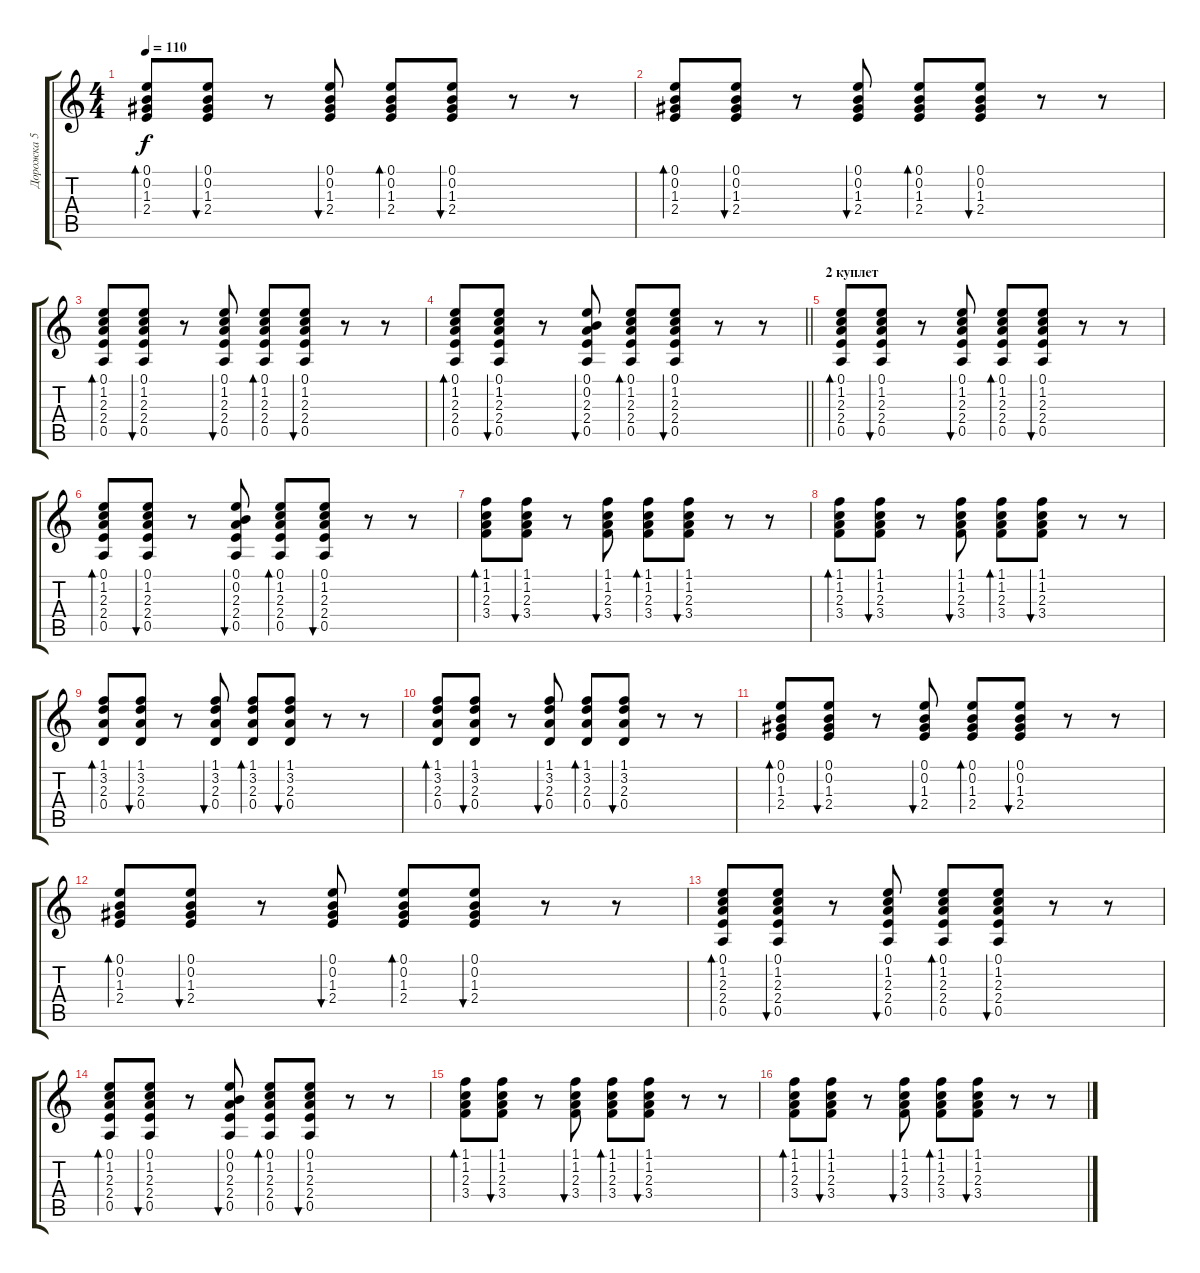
\track ("Дорожка 5" "Дорожка 5") {instrument acousticguitarsteel}
\staff {score tabs}
\tuning (E4 B3 G3 D3 A2 E2) {hide}
\ts (4 4)
\tempo 110
\clef g2
\ks c
(0.1 0.2 1.3 2.4).8{bd 60 dy f} (0.1 0.2 1.3 2.4).8{bu 60} r.8 (0.1 0.2 1.3 2.4).8{bu 60} (0.1 0.2 1.3 2.4).8{bd 60} (0.1 0.2 1.3 2.4).8{bu 60} r.8 r.8 |
(0.1 0.2 1.3 2.4).8{bd 60} (0.1 0.2 1.3 2.4).8{bu 60} r.8 (0.1 0.2 1.3 2.4).8{bu 60} (0.1 0.2 1.3 2.4).8{bd 60} (0.1 0.2 1.3 2.4).8{bu 60} r.8 r.8 |
(0.1 1.2 2.3 2.4 0.5).8{bd 60} (0.1 1.2 2.3 2.4 0.5).8{bu 60} r.8 (0.1 1.2 2.3 2.4 0.5).8{bu 60} (0.1 1.2 2.3 2.4 0.5).8{bd 60} (0.1 1.2 2.3 2.4 0.5).8{bu 60} r.8 r.8 |
\barLineRight lightlight
(0.1 1.2 2.3 2.4 0.5).8{bd 60} (0.1 1.2 2.3 2.4 0.5).8{bu 60} r.8 (0.1 0.2 2.3 2.4 0.5).8{bu 60} (0.1 1.2 2.3 2.4 0.5).8{bd 60} (0.1 1.2 2.3 2.4 0.5).8{bu 60} r.8 r.8 |
\section ("" "2 куплет")
(0.1 1.2 2.3 2.4 0.5).8{bd 60} (0.1 1.2 2.3 2.4 0.5).8{bu 60} r.8 (0.1 1.2 2.3 2.4 0.5).8{bu 60} (0.1 1.2 2.3 2.4 0.5).8{bd 60} (0.1 1.2 2.3 2.4 0.5).8{bu 60} r.8 r.8 |
(0.1 1.2 2.3 2.4 0.5).8{bd 60} (0.1 1.2 2.3 2.4 0.5).8{bu 60} r.8 (0.1 0.2 2.3 2.4 0.5).8{bu 60} (0.1 1.2 2.3 2.4 0.5).8{bd 60} (0.1 1.2 2.3 2.4 0.5).8{bu 60} r.8 r.8 |
(1.1 1.2 2.3 3.4).8{bd 60} (1.1 1.2 2.3 3.4).8{bu 60} r.8 (1.1 1.2 2.3 3.4).8{bu 60} (1.1 1.2 2.3 3.4).8{bd 60} (1.1 1.2 2.3 3.4).8{bu 60} r.8 r.8 |
(1.1 1.2 2.3 3.4).8{bd 60} (1.1 1.2 2.3 3.4).8{bu 60} r.8 (1.1 1.2 2.3 3.4).8{bu 60} (1.1 1.2 2.3 3.4).8{bd 60} (1.1 1.2 2.3 3.4).8{bu 60} r.8 r.8 |
(1.1 3.2 2.3 0.4).8{bd 60} (1.1 3.2 2.3 0.4).8{bu 60} r.8 (1.1 3.2 2.3 0.4).8{bu 60} (1.1 3.2 2.3 0.4).8{bd 60} (1.1 3.2 2.3 0.4).8{bu 60} r.8 r.8 |
(1.1 3.2 2.3 0.4).8{bd 60} (1.1 3.2 2.3 0.4).8{bu 60} r.8 (1.1 3.2 2.3 0.4).8{bu 60} (1.1 3.2 2.3 0.4).8{bd 60} (1.1 3.2 2.3 0.4).8{bu 60} r.8 r.8 |
(0.1 0.2 1.3 2.4).8{bd 60} (0.1 0.2 1.3 2.4).8{bu 60} r.8 (0.1 0.2 1.3 2.4).8{bu 60} (0.1 0.2 1.3 2.4).8{bd 60} (0.1 0.2 1.3 2.4).8{bu 60} r.8 r.8 |
(0.1 0.2 1.3 2.4).8{bd 60} (0.1 0.2 1.3 2.4).8{bu 60} r.8 (0.1 0.2 1.3 2.4).8{bu 60} (0.1 0.2 1.3 2.4).8{bd 60} (0.1 0.2 1.3 2.4).8{bu 60} r.8 r.8 |
(0.1 1.2 2.3 2.4 0.5).8{bd 60} (0.1 1.2 2.3 2.4 0.5).8{bu 60} r.8 (0.1 1.2 2.3 2.4 0.5).8{bu 60} (0.1 1.2 2.3 2.4 0.5).8{bd 60} (0.1 1.2 2.3 2.4 0.5).8{bu 60} r.8 r.8 |
(0.1 1.2 2.3 2.4 0.5).8{bd 60} (0.1 1.2 2.3 2.4 0.5).8{bu 60} r.8 (0.1 0.2 2.3 2.4 0.5).8{bu 60} (0.1 1.2 2.3 2.4 0.5).8{bd 60} (0.1 1.2 2.3 2.4 0.5).8{bu 60} r.8 r.8 |
(1.1 1.2 2.3 3.4).8{bd 60} (1.1 1.2 2.3 3.4).8{bu 60} r.8 (1.1 1.2 2.3 3.4).8{bu 60} (1.1 1.2 2.3 3.4).8{bd 60} (1.1 1.2 2.3 3.4).8{bu 60} r.8 r.8 |
(1.1 1.2 2.3 3.4).8{bd 60} (1.1 1.2 2.3 3.4).8{bu 60} r.8 (1.1 1.2 2.3 3.4).8{bu 60} (1.1 1.2 2.3 3.4).8{bd 60} (1.1 1.2 2.3 3.4).8{bu 60} r.8 r.8
